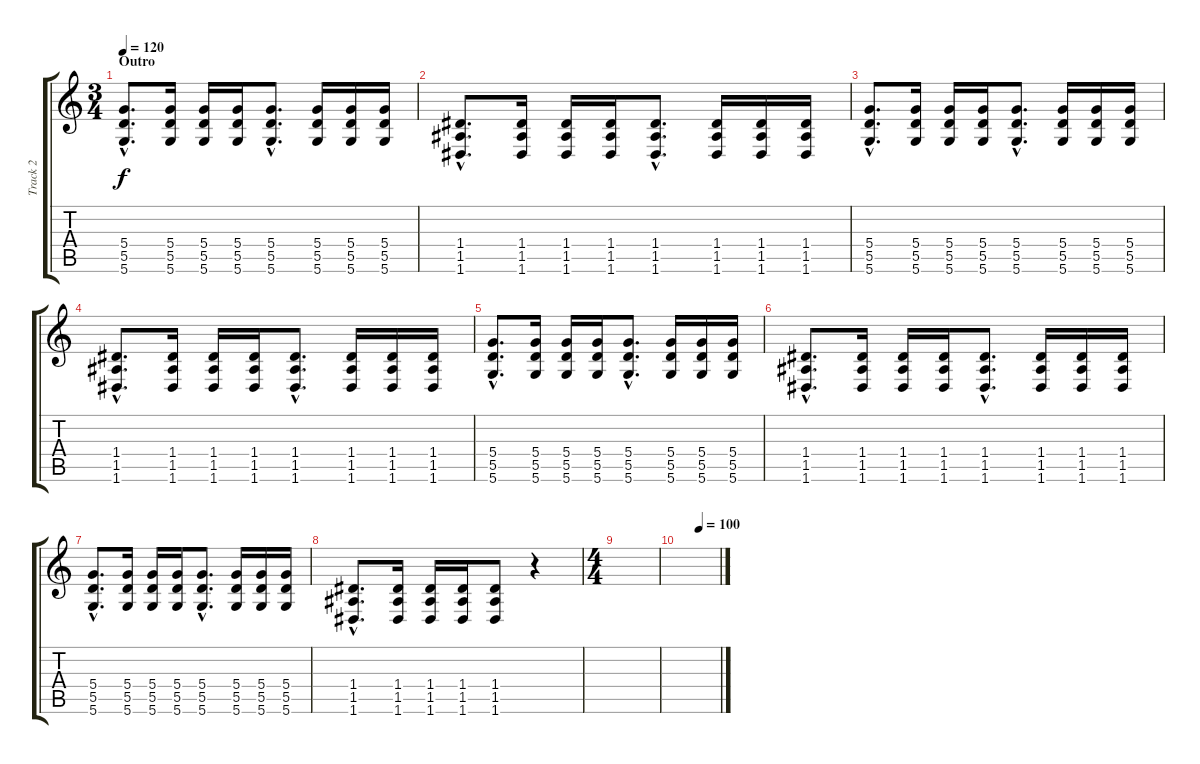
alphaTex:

\track ("Track 2" "Track 2") {instrument acousticguitarsteel}
\staff {score tabs}
\tuning (E4 B3 G3 D3 A2 D2) {hide}
\ts (3 4)
\section ("" "Outro")
\tempo 120
\clef g2
\ks c
(5.4{hac} 5.5{hac} 5.6{hac}).8{d dy f} (5.4 5.5 5.6).16 (5.4 5.5 5.6).16 (5.4 5.5 5.6).16 (5.4{hac} 5.5{hac} 5.6{hac}).8{d} (5.4 5.5 5.6).16 (5.4 5.5 5.6).16 (5.4 5.5 5.6).16 |
(1.4{hac} 1.5{hac} 1.6{hac}).8{d} (1.4 1.5 1.6).16 (1.4 1.5 1.6).16 (1.4 1.5 1.6).16 (1.4{hac} 1.5{hac} 1.6{hac}).8{d} (1.4 1.5 1.6).16 (1.4 1.5 1.6).16 (1.4 1.5 1.6).16 |
(5.4{hac} 5.5{hac} 5.6{hac}).8{d} (5.4 5.5 5.6).16 (5.4 5.5 5.6).16 (5.4 5.5 5.6).16 (5.4{hac} 5.5{hac} 5.6{hac}).8{d} (5.4 5.5 5.6).16 (5.4 5.5 5.6).16 (5.4 5.5 5.6).16 |
(1.4{hac} 1.5{hac} 1.6{hac}).8{d} (1.4 1.5 1.6).16 (1.4 1.5 1.6).16 (1.4 1.5 1.6).16 (1.4{hac} 1.5{hac} 1.6{hac}).8{d} (1.4 1.5 1.6).16 (1.4 1.5 1.6).16 (1.4 1.5 1.6).16 |
(5.4{hac} 5.5{hac} 5.6{hac}).8{d} (5.4 5.5 5.6).16 (5.4 5.5 5.6).16 (5.4 5.5 5.6).16 (5.4{hac} 5.5{hac} 5.6{hac}).8{d} (5.4 5.5 5.6).16 (5.4 5.5 5.6).16 (5.4 5.5 5.6).16 |
(1.4{hac} 1.5{hac} 1.6{hac}).8{d} (1.4 1.5 1.6).16 (1.4 1.5 1.6).16 (1.4 1.5 1.6).16 (1.4{hac} 1.5{hac} 1.6{hac}).8{d} (1.4 1.5 1.6).16 (1.4 1.5 1.6).16 (1.4 1.5 1.6).16 |
(5.4{hac} 5.5{hac} 5.6{hac}).8{d} (5.4 5.5 5.6).16 (5.4 5.5 5.6).16 (5.4 5.5 5.6).16 (5.4{hac} 5.5{hac} 5.6{hac}).8{d} (5.4 5.5 5.6).16 (5.4 5.5 5.6).16 (5.4 5.5 5.6).16 |
(1.4{hac} 1.5{hac} 1.6{hac}).8{d} (1.4 1.5 1.6).16 (1.4 1.5 1.6).16 (1.4 1.5 1.6).16 (1.4 1.5 1.6).8 r.4 |
\ts (4 4)
|
\tempo (100 0.5)
